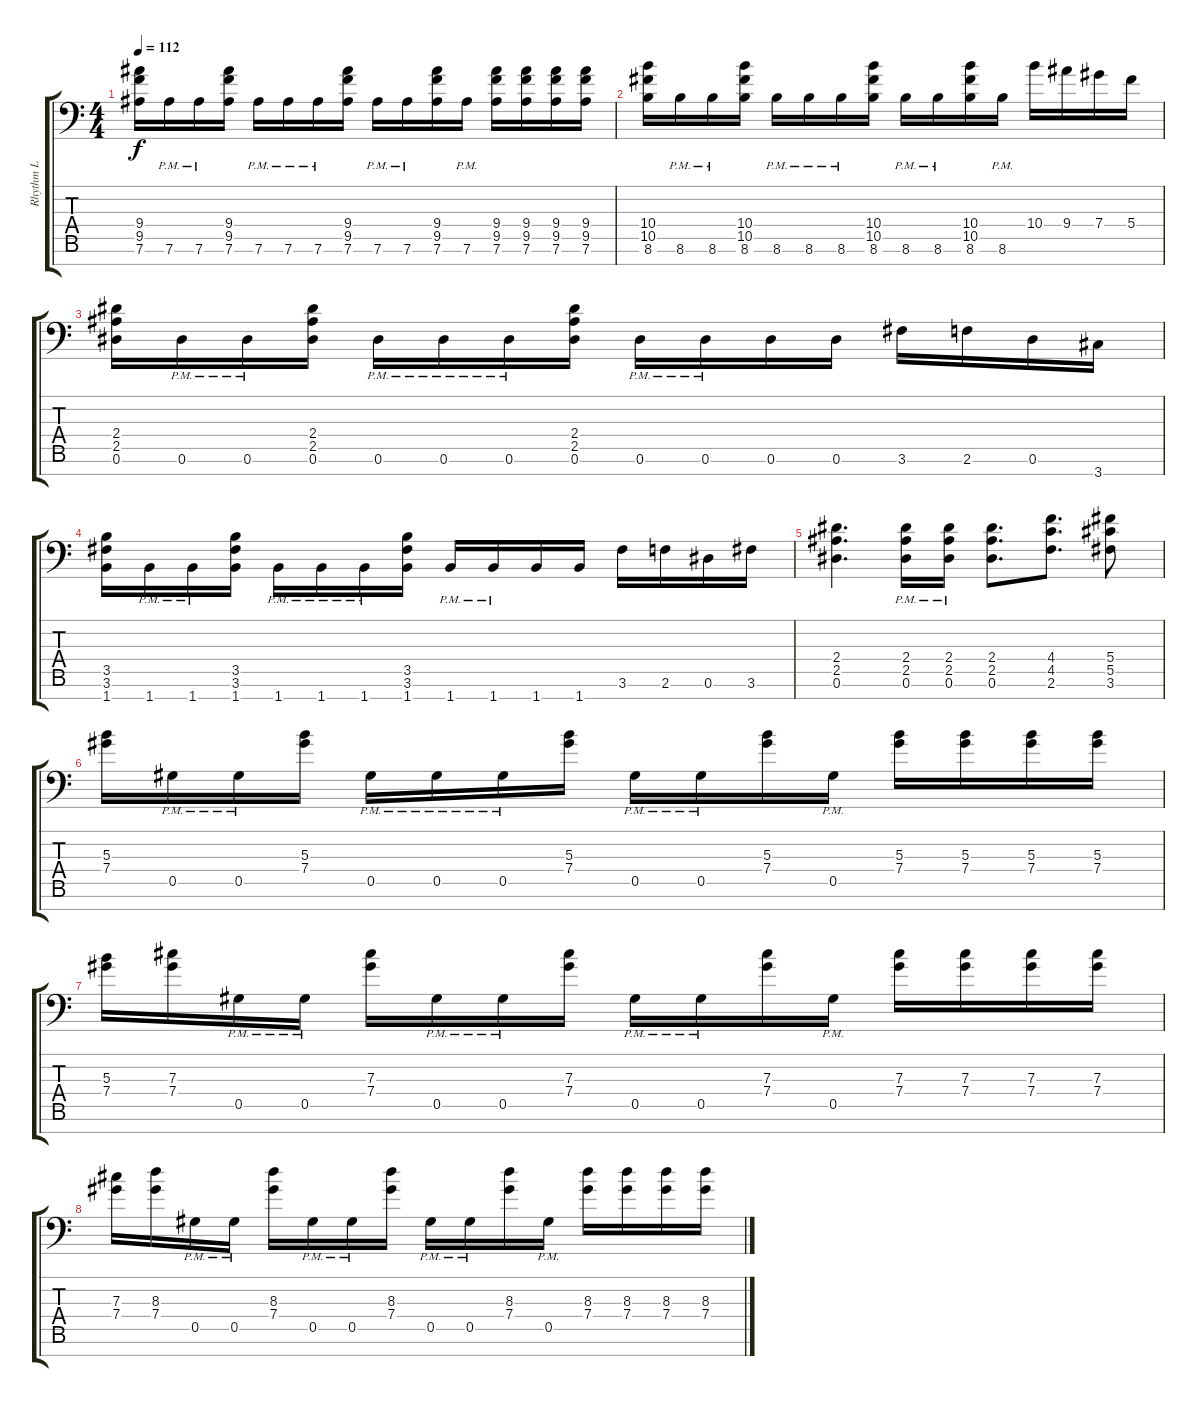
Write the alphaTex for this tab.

\track ("Rhythm L" "Rhythm L") {instrument distortionguitar}
\staff {score tabs}
\tuning (Eb4 Bb3 Gb3 Db3 Ab2 Eb2 Bb1) {hide}
\ts (4 4)
\tempo 112
\clef f4
\ks c
(9.4 9.5 7.6).16{dy f} 7.6{pm}.16 7.6{pm}.16 (9.4 9.5 7.6).16 7.6{pm}.16 7.6{pm}.16 7.6{pm}.16 (9.4 9.5 7.6).16 7.6{pm}.16 7.6{pm}.16 (9.4 9.5 7.6).16 7.6{pm}.16 (9.4 9.5 7.6).16 (9.4 9.5 7.6).16 (9.4 9.5 7.6).16 (9.4 9.5 7.6).16 |
(10.4 10.5 8.6).16 8.6{pm}.16 8.6{pm}.16 (10.4 10.5 8.6).16 8.6{pm}.16 8.6{pm}.16 8.6{pm}.16 (10.4 10.5 8.6).16 8.6{pm}.16 8.6{pm}.16 (10.4 10.5 8.6).16 8.6{pm}.16 10.4.16 9.4.16 7.4.16 5.4.16 |
(2.4 2.5 0.6).16 0.6{pm}.16 0.6{pm}.16 (2.4 2.5 0.6).16 0.6{pm}.16 0.6{pm}.16 0.6{pm}.16 (2.4 2.5 0.6).16 0.6{pm}.16 0.6{pm}.16 0.6.16 0.6.16 3.6.16 2.6.16 0.6.16 3.7.16 |
(3.5 3.6 1.7).16 1.7{pm}.16 1.7{pm}.16 (3.5 3.6 1.7).16 1.7{pm}.16 1.7{pm}.16 1.7{pm}.16 (3.5 3.6 1.7).16 1.7{pm}.16 1.7{pm}.16 1.7.16 1.7.16 3.6.16 2.6.16 0.6.16 3.6.16 |
(2.4 2.5 0.6).4{d} (2.4{pm} 2.5{pm} 0.6{pm}).16 (2.4{pm} 2.5{pm} 0.6{pm}).16 (2.4 2.5 0.6).8{d} (4.4 4.5 2.6).8{d} (5.4 5.5 3.6).8 |
(5.3 7.4).16 0.5{pm}.16 0.5{pm}.16 (5.3 7.4).16 0.5{pm}.16 0.5{pm}.16 0.5{pm}.16 (5.3 7.4).16 0.5{pm}.16 0.5{pm}.16 (5.3 7.4).16 0.5{pm}.16 (5.3 7.4).16 (5.3 7.4).16 (5.3 7.4).16 (5.3 7.4).16 |
(5.3 7.4).16 (7.3 7.4).16 0.5{pm}.16 0.5{pm}.16 (7.3 7.4).16 0.5{pm}.16 0.5{pm}.16 (7.3 7.4).16 0.5{pm}.16 0.5{pm}.16 (7.3 7.4).16 0.5{pm}.16 (7.3 7.4).16 (7.3 7.4).16 (7.3 7.4).16 (7.3 7.4).16 |
(7.3 7.4).16 (8.3 7.4).16 0.5{pm}.16 0.5{pm}.16 (8.3 7.4).16 0.5{pm}.16 0.5{pm}.16 (8.3 7.4).16 0.5{pm}.16 0.5{pm}.16 (8.3 7.4).16 0.5{pm}.16 (8.3 7.4).16 (8.3 7.4).16 (8.3 7.4).16 (8.3 7.4).16
